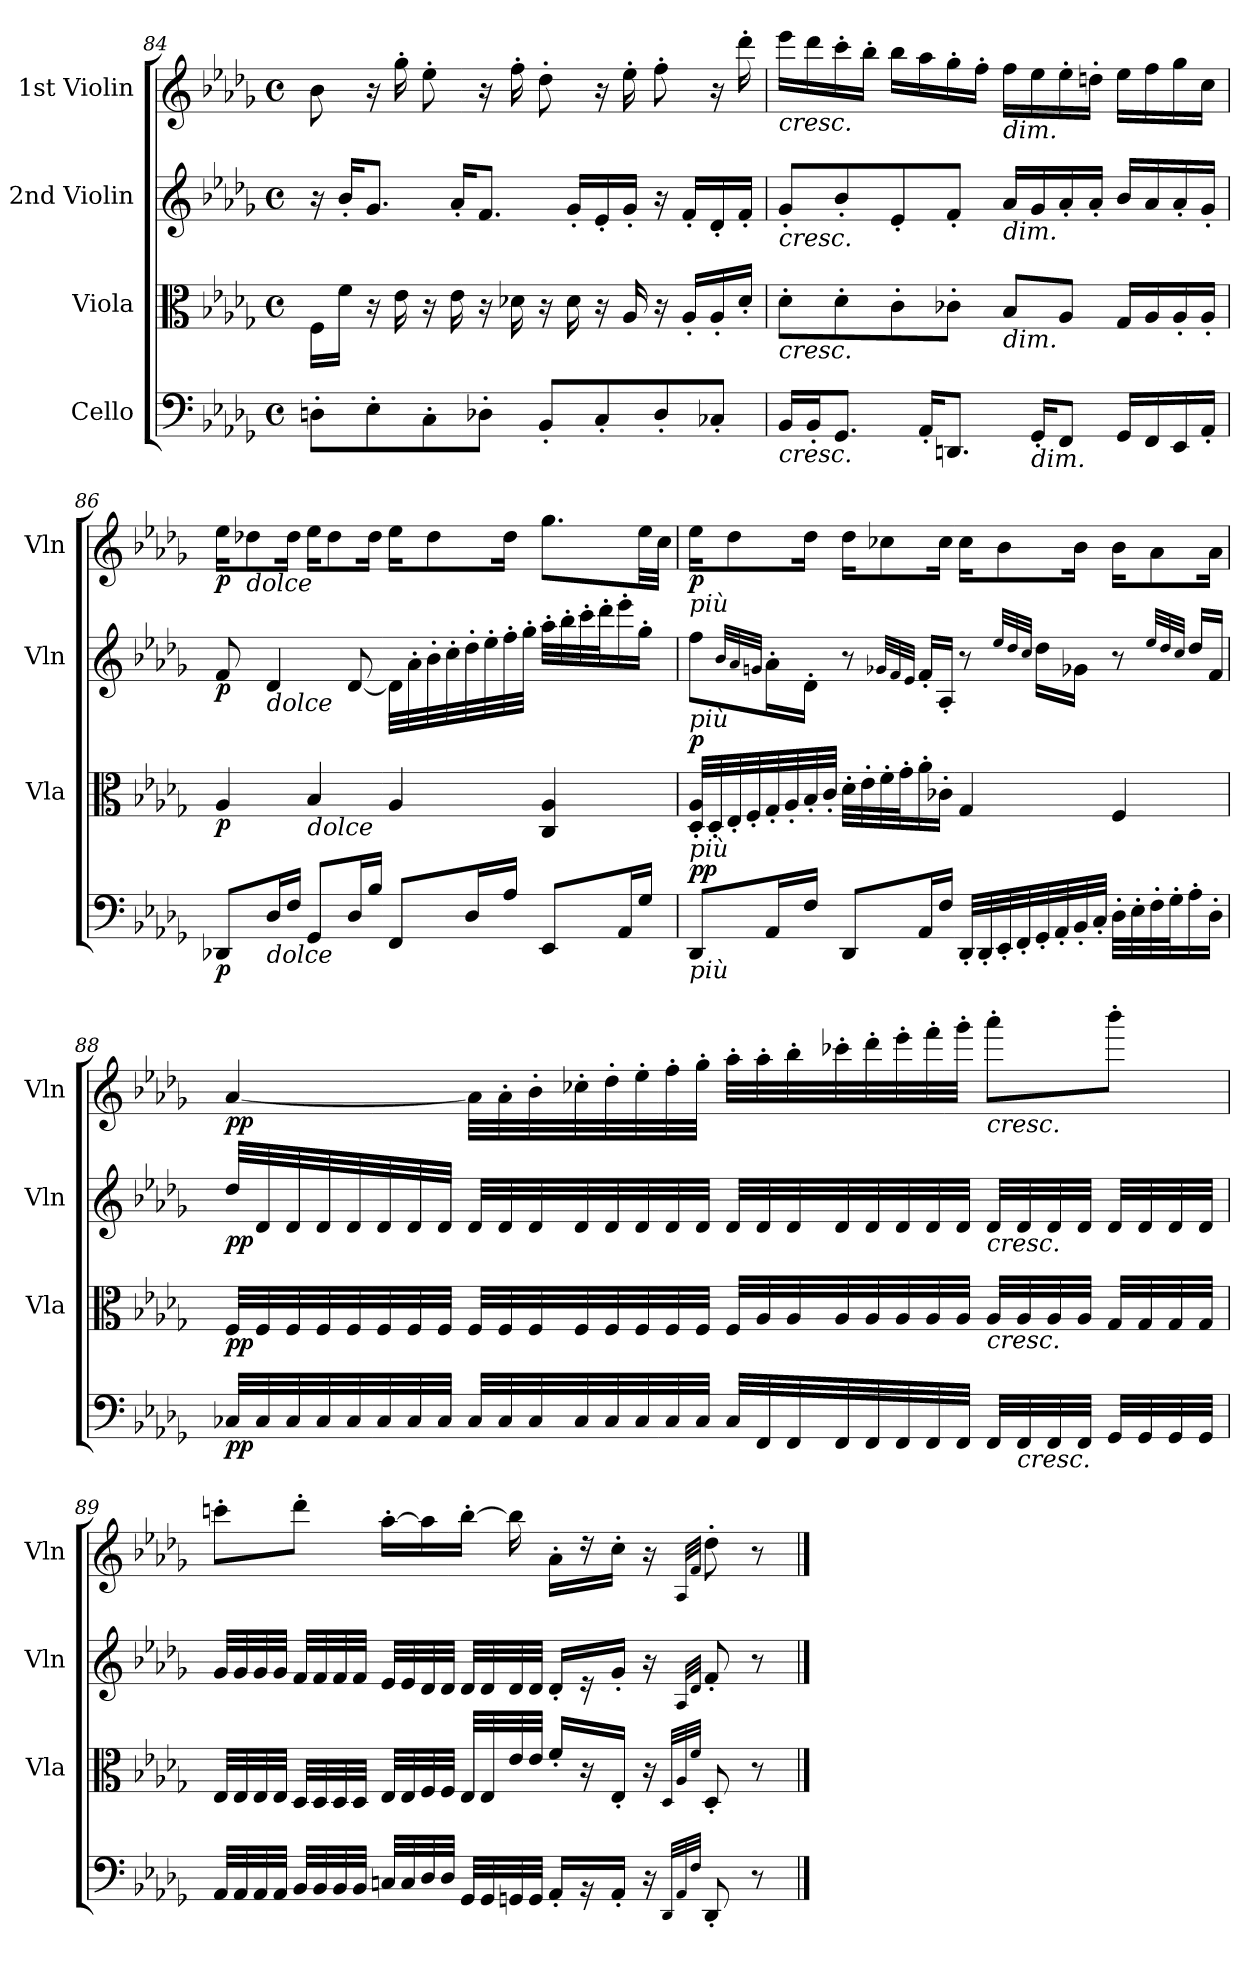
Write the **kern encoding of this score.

**kern	**dynam	**kern	**dynam	**kern	**dynam	**kern	**dynam
*part4	*part4	*part3	*part3	*part2	*part2	*part1	*part1
*staff4	*staff4	*staff3	*staff3	*staff2	*staff2	*staff1	*staff1
*I"Cello	*	*I"Viola	*	*I"2nd Violin	*	*I"1st Violin	*
*	*	*I'Vla	*	*I'Vln	*	*I'Vln	*
*clefF4	*	*clefC3	*	*clefG2	*	*clefG2	*
*k[b-e-a-d-g-]	*	*k[b-e-a-d-g-]	*	*k[b-e-a-d-g-]	*	*k[b-e-a-d-g-]	*
*D-:	*	*D-:	*	*D-:	*	*D-:	*
*M4/4	*	*M4/4	*	*M4/4	*	*M4/4	*
*met(c)	*	*met(c)	*	*met(c)	*	*met(c)	*
=84	=84	=84	=84	=84	=84	=84	=84
8Dn'\L	.	16F\LL	.	16r	.	8b-\	.
.	.	16f\JJ	.	16b-'/KL	.	.	.
8E-'\	.	16r	.	8.g-/J	.	16r	.
.	.	16e-\	.	.	.	16gg-'\	.
8C'\	.	16r	.	.	.	8ee-'\	.
.	.	16e-\	.	16a-'/KL	.	.	.
8D-X'\J	.	16r	.	8.f/J	.	16r	.
.	.	16d-X\	.	.	.	16ff'\	.
8BB-'/L	.	16r	.	.	.	8dd-'\	.
.	.	16d-\	.	16g-'/LL	.	.	.
8C'/	.	16r	.	16e-'/	.	16r	.
.	.	16A-/	.	16g-'/JJ	.	16ee-'\	.
8D-'/	.	16r	.	16r	.	8ff'\	.
.	.	16A-'/LL	.	16f'/LL	.	.	.
8C-X'/J	.	16A-'/	.	16d-'/	.	16r	.
.	.	16d-'/JJ	.	16f'/JJ	.	16ddd-'\	.
!!LO:PB:g=z
=85	=85	=85	=85	=85	=85	=85	=85
!	!	!	!	!	!	!LO:TX:b:i:t=cresc.	!
!	!	!	!	!LO:TX:b:i:t=cresc.	!	!	!
!	!	!LO:TX:b:i:t=cresc.	!	!	!	!	!
!LO:TX:b:i:t=cresc.	!	!	!	!	!	!	!
16BB-/LL	.	8d-'\L	.	8g-'/L	.	16eee-\LL	.
16BB-'/J	.	.	.	.	.	16ddd-\	.
8.GG-/J	.	8d-'\	.	8b-'/	.	16ccc'\	.
.	.	.	.	.	.	16bb-'\JJ	.
.	.	8c'\	.	8e-'/	.	16bb-\LL	.
16AA-'/KL	.	.	.	.	.	16aa-\	.
8.DDn/J	.	8c-X'\J	.	8f'/J	.	16gg-'\	.
.	.	.	.	.	.	16ff'\JJ	.
!	!	!	!	!	!	!LO:TX:b:i:t=dim.	!
!	!	!	!	!LO:TX:b:i:t=dim.	!	!	!
!	!	!LO:TX:b:i:t=dim.	!	!	!	!	!
.	.	8B-/L	.	16a-/LL	.	16ff\LL	.
!LO:TX:b:i:t=dim.	!	!	!	!	!	!	!
16GG-'/KL	.	.	.	16g-/	.	16ee-\	.
8FF/J	.	8A-/J	.	16a-'/	.	16ee-'\	.
.	.	.	.	16a-'/JJ	.	16ddn'\JJ	.
16GG-/LL	.	16G-/LL	.	16b-/LL	.	16ee-\LL	.
16FF/	.	16A-/	.	16a-/	.	16ff\	.
16EE-/	.	16A-'/	.	16a-'/	.	16gg-\	.
16AA-'/JJ	.	16A-'/JJ	.	16g-'/JJ	.	16cc\JJ	.
!!LO:LB:g=z
=86	=86	=86	=86	=86	=86	=86	=86
!	!LO:DY:b	!	!LO:DY:b	!	!LO:DY:b	!	!LO:DY:b
8DD-X/L	p	4A-/	p	8f/	p	16ee-\KL	p
!	!	!	!	!	!	!LO:TX:b:i:t=dolce	!
.	.	.	.	.	.	8dd-X\	.
!	!	!	!	!LO:TX:b:i:t=dolce	!	!	!
!LO:TX:b:i:t=dolce	!	!	!	!	!	!	!
16D-/L	.	.	.	4d-/	.	.	.
16F/JJ	.	.	.	.	.	16dd-\Jk	.
!	!	!LO:TX:b:i:t=dolce	!	!	!	!	!
8GG-/L	.	4B-/	.	.	.	16ee-\KL	.
.	.	.	.	.	.	8dd-\	.
16D-/L	.	.	.	[8d-/	.	.	.
16B-/JJ	.	.	.	.	.	16dd-\Jk	.
8FF/L	.	4A-/	.	32d-\LLL]	.	16ee-\KL	.
.	.	.	.	32a-'\	.	.	.
.	.	.	.	32b-'\	.	8dd-\	.
.	.	.	.	32cc'\	.	.	.
16D-/L	.	.	.	32dd-'\	.	.	.
.	.	.	.	32ee-'\	.	.	.
16A-/JJ	.	.	.	32ff'\	.	16dd-\Jk	.
.	.	.	.	32gg-'\JJJ	.	.	.
8EE-/L	.	4C/ 4A-/	.	32aa-'\LLL	.	8.gg-\L	.
.	.	.	.	32bb-'\	.	.	.
.	.	.	.	32ccc'\	.	.	.
.	.	.	.	32ddd-'\J	.	.	.
16AA-/L	.	.	.	16eee-'\	.	.	.
16G-/JJ	.	.	.	16gg-'\JJ	.	32ee-\LL	.
.	.	.	.	.	.	32cc\JJJ	.
!!LO:LB:g=z
=87	=87	=87	=87	=87	=87	=87	=87
!	!	!	!	!	!	!LO:TX:b:i:t=più	!
!	!	!	!	!LO:TX:b:i:t=più	!	!	!
!	!	!LO:TX:b:i:t=più	!	!	!	!	!
!LO:TX:b:i:t=più	!	!	!	!	!	!	!
!	!LO:DY:b	!	!	!	!	!	!
!	!LO:DY:n=1:a	!	!LO:DY:a	!	!	!	!LO:DY:b
8DD-/L	p p	32D-/' 32A-/'LLL	p	8ff\L	.	16ee-\KL	p
.	.	32D-'/	.	.	.	.	.
.	.	32E-'/	.	.	.	8dd-\	.
.	.	32F'/	.	.	.	.	.
.	.	.	.	32qb-/LLL	.	.	.
.	.	.	.	32qa-/	.	.	.
.	.	.	.	32qgn/JJJ	.	.	.
16AA-/L	.	32G-'/	.	16a-'\L	.	.	.
.	.	32A-'/	.	.	.	.	.
16F/JJ	.	32B-'/	.	16d-'\JJ	.	16dd-\Jk	.
.	.	32c'/JJJ	.	.	.	.	.
8DD-/L	.	32d-'\LLL	.	8r	.	16dd-\KL	.
.	.	32e-'\	.	.	.	.	.
.	.	32f'\	.	.	.	8cc-X\	.
.	.	32g-'\J	.	.	.	.	.
.	.	.	.	32qg-X/LLL	.	.	.
.	.	.	.	32qf/	.	.	.
.	.	.	.	32qe-/JJJ	.	.	.
16AA-/L	.	16a-'\	.	16f'/LL	.	.	.
16F/JJ	.	16c-X'\JJ	.	16A-'/JJ	.	16cc-\Jk	.
32DD-'/LLL	.	4G-/	.	8r	.	16cc-\KL	.
32DD-'/	.	.	.	.	.	.	.
32EE-'/	.	.	.	.	.	8b-\	.
32FF'/	.	.	.	.	.	.	.
.	.	.	.	32qee-/LLL	.	.	.
.	.	.	.	32qdd-/	.	.	.
.	.	.	.	32qcc/JJJ	.	.	.
32GG-'/	.	.	.	16dd-\LL	.	.	.
32AA-'/	.	.	.	.	.	.	.
32BB-'/	.	.	.	16g-\JJ	.	16b-\Jk	.
32C'/JJJ	.	.	.	.	.	.	.
32D-'\LLL	.	4F/	.	8r	.	16b-\KL	.
32E-'\	.	.	.	.	.	.	.
32F'\	.	.	.	.	.	8a-\	.
32G-'\J	.	.	.	.	.	.	.
.	.	.	.	32qee-/LLL	.	.	.
.	.	.	.	32qdd-/	.	.	.
.	.	.	.	32qcc/JJJ	.	.	.
16A-'\	.	.	.	16dd-/LL	.	.	.
16D-'\JJ	.	.	.	16f/JJ	.	16a-\Jk	.
!!LO:PB:g=z
=88	=88	=88	=88	=88	=88	=88	=88
!	!LO:DY:b	!	!LO:DY:b	!	!LO:DY:b	!	!LO:DY:b
32C-X/LLL	pp	32F/LLL	pp	32dd-/LLL	pp	[4a-/	pp
32C-/	.	32F/	.	32d-/	.	.	.
32C-/	.	32F/	.	32d-/	.	.	.
32C-/	.	32F/	.	32d-/	.	.	.
32C-/	.	32F/	.	32d-/	.	.	.
32C-/	.	32F/	.	32d-/	.	.	.
32C-/	.	32F/	.	32d-/	.	.	.
32C-/JJJ	.	32F/JJJ	.	32d-/JJJ	.	.	.
32C-/LLL	.	32F/LLL	.	32d-/LLL	.	32a-\LLL]	.
32C-/	.	32F/	.	32d-/	.	32a-'\	.
32C-/	.	32F/	.	32d-/	.	32b-'\	.
32C-/	.	32F/	.	32d-/	.	32cc-X'\	.
32C-/	.	32F/	.	32d-/	.	32dd-'\	.
32C-/	.	32F/	.	32d-/	.	32ee-'\	.
32C-/	.	32F/	.	32d-/	.	32ff'\	.
32C-/JJJ	.	32F/JJJ	.	32d-/JJJ	.	32gg-'\JJJ	.
32C-/LLL	.	32F/LLL	.	32d-/LLL	.	32aa-'\LLL	.
32FF/	.	32A-/	.	32d-/	.	32aa-'\	.
32FF/	.	32A-/	.	32d-/	.	32bb-'\	.
32FF/	.	32A-/	.	32d-/	.	32ccc-X'\	.
32FF/	.	32A-/	.	32d-/	.	32ddd-'\	.
32FF/	.	32A-/	.	32d-/	.	32eee-'\	.
32FF/	.	32A-/	.	32d-/	.	32fff'\	.
32FF/JJJ	.	32A-/JJJ	.	32d-/JJJ	.	32ggg-'\JJJ	.
!	!	!	!	!	!	!LO:TX:b:i:t=cresc.	!
!	!	!	!	!LO:TX:b:i:t=cresc.	!	!	!
!	!	!LO:TX:b:i:t=cresc.	!	!	!	!	!
32FF/LLL	.	32A-/LLL	.	32d-/LLL	.	8aaa-'\L	.
!LO:TX:b:i:t=cresc.	!	!	!	!	!	!	!
32FF/	.	32A-/	.	32d-/	.	.	.
32FF/	.	32A-/	.	32d-/	.	.	.
32FF/JJJ	.	32A-/JJJ	.	32d-/JJJ	.	.	.
32GG-/LLL	.	32G-/LLL	.	32d-/LLL	.	8bbb-'\J	.
32GG-/	.	32G-/	.	32d-/	.	.	.
32GG-/	.	32G-/	.	32d-/	.	.	.
32GG-/JJJ	.	32G-/JJJ	.	32d-/JJJ	.	.	.
!!LO:LB:g=z
=89	=89	=89	=89	=89	=89	=89	=89
!	!LO:DY:b	!	!	!	!	!	!
!	!LO:DY:n=1:a	!	!	!	!	!	!
!	!LO:DY:n=2:a	!	!	!	!	!	!
!	!LO:DY:n=3:b	!	!	!	!LO:DY:b	!	!
!	!	!	!	!	!LO:DY:n=1:b	!	!LO:DY:b
!	!	!	!	!	!	!	!LO:DY:n=1:b
32AA-/LLL	f p f p	32E-/LLL	.	32g-/LLL	p f	8cccn'\L	p f
32AA-/	.	32E-/	.	32g-/	.	.	.
32AA-/	.	32E-/	.	32g-/	.	.	.
32AA-/JJJ	.	32E-/JJJ	.	32g-/JJJ	.	.	.
32BB-/LLL	.	32D-/LLL	.	32f/LLL	.	8ddd-'\J	.
32BB-/	.	32D-/	.	32f/	.	.	.
32BB-/	.	32D-/	.	32f/	.	.	.
32BB-/JJJ	.	32D-/JJJ	.	32f/JJJ	.	.	.
32Cn/LLL	.	32E-/LLL	.	32e-/LLL	.	[16aa-'\LL	.
32C/	.	32E-/	.	32e-/	.	.	.
32D-/	.	32F/	.	32d-/	.	16aa-\]	.
32D-/JJJ	.	32F/JJJ	.	32d-/JJJ	.	.	.
32GG-/LLL	.	32E-/LLL	.	32d-/LLL	.	[16bb-'\JJ	.
32GG-/	.	32E-/	.	32d-/	.	.	.
32GGn/	.	32e-/	.	32d-/	.	16bb-\]	.
32GG/JJJ	.	32e-/JJJ	.	32d-/JJJ	.	.	.
16AA-'/LL	.	16f'/LL	.	16d-'/LL	.	16a-'\LL	.
16r	.	16r	.	16r	.	16r	.
16AA-'/JJ	.	16E-'/JJ	.	16g-'/JJ	.	16cc'\JJ	.
16r	.	16r	.	16r	.	16r	.
32qDD-/LLL	.	32qD-/LLL	.	.	.	.	.
32qAA-/	.	32qA-/	.	32qA-/LLL	.	32qA-/LLL	.
32qF/JJJ	.	32qf/JJJ	.	32qd-/JJJ	.	32qf/JJJ	.
8DD-'/	.	8D-'/	.	8f'/	.	8dd-'\	.
8r	.	8r	.	8r	.	8r	.
==	==	==	==	==	==	==	==
*-	*-	*-	*-	*-	*-	*-	*-
